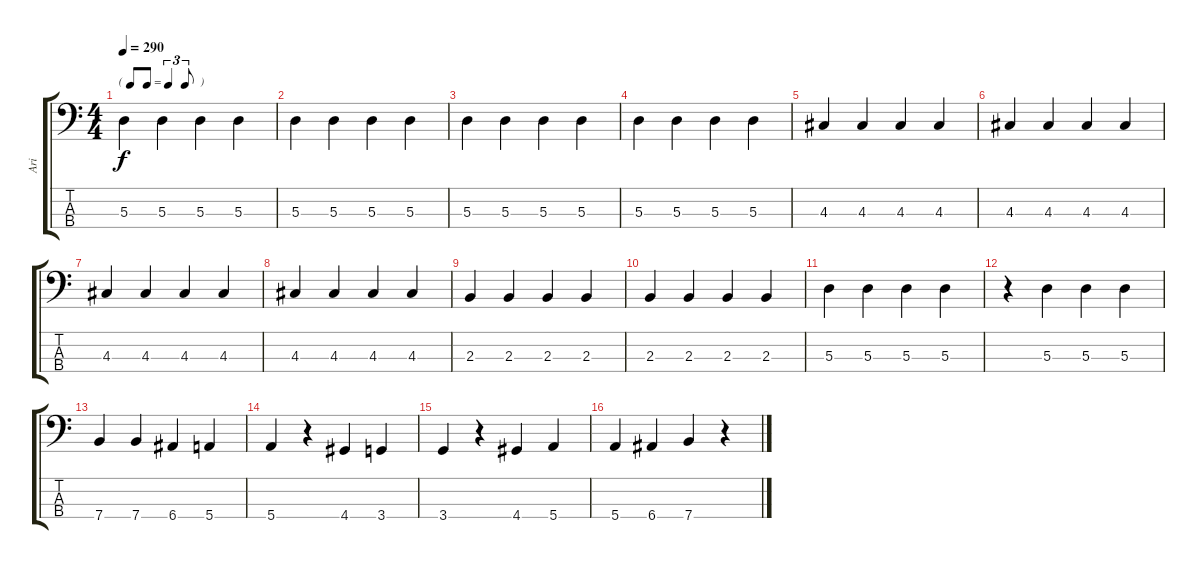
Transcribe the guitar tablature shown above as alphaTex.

\track ("Ari" "Ari") {instrument electricbasspick}
\staff {score tabs}
\tuning (G2 D2 A1 E1) {hide}
\ts (4 4)
\tf triplet8th
\tempo 290
\clef f4
\ks c
5.3.4{dy f} 5.3.4 5.3.4 5.3.4 |
5.3.4 5.3.4 5.3.4 5.3.4 |
5.3.4 5.3.4 5.3.4 5.3.4 |
5.3.4 5.3.4 5.3.4 5.3.4 |
4.3.4 4.3.4 4.3.4 4.3.4 |
4.3.4 4.3.4 4.3.4 4.3.4 |
4.3.4 4.3.4 4.3.4 4.3.4 |
4.3.4 4.3.4 4.3.4 4.3.4 |
2.3.4 2.3.4 2.3.4 2.3.4 |
2.3.4 2.3.4 2.3.4 2.3.4 |
5.3.4 5.3.4 5.3.4 5.3.4 |
r.4 5.3.4 5.3.4 5.3.4 |
7.4.4 7.4.4 6.4.4 5.4.4 |
5.4.4 r.4 4.4.4 3.4.4 |
3.4.4 r.4 4.4.4 5.4.4 |
5.4.4 6.4.4 7.4.4 r.4
